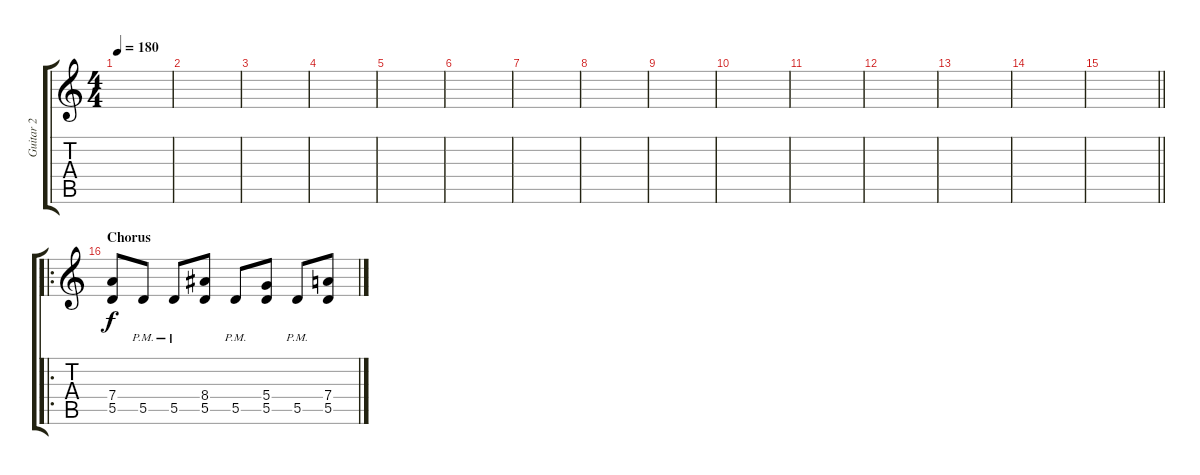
\track ("Guitar 2" "Guitar 2") {instrument overdrivenguitar}
\staff {score tabs}
\tuning (E4 B3 G3 D3 A2 D2) {hide}
\ts (4 4)
\tempo 180
\clef g2
\ks c
|
|
|
|
|
|
|
|
|
|
|
|
|
|
\barLineRight lightlight
|
\ro
\section ("" "Chorus")
(7.4 5.5).8 5.5{pm}.8 5.5{pm}.8 (8.4 5.5).8 5.5{pm}.8 (5.4 5.5).8 5.5{pm}.8 (7.4 5.5).8
